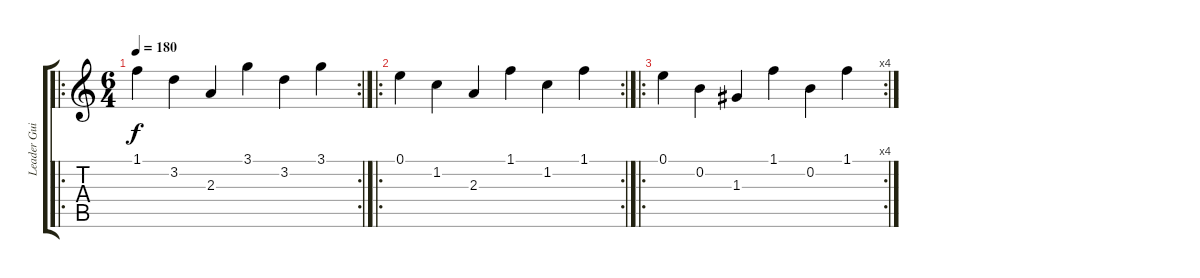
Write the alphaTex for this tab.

\track ("Leader Guitar" "Leader Gui") {instrument acousticguitarnylon}
\staff {score tabs}
\tuning (E4 B3 G3 D3 A2 D2) {hide}
\ro
\rc 2
\ts (6 4)
\tempo 180
\clef g2
\ks c
1.1.4{dy f} 3.2.4 2.3.4 3.1.4 3.2.4 3.1.4 |
\ro
\rc 2
0.1.4 1.2.4 2.3.4 1.1.4 1.2.4 1.1.4 |
\ro
\rc 4
0.1.4 0.2.4 1.3.4 1.1.4 0.2.4 1.1.4
